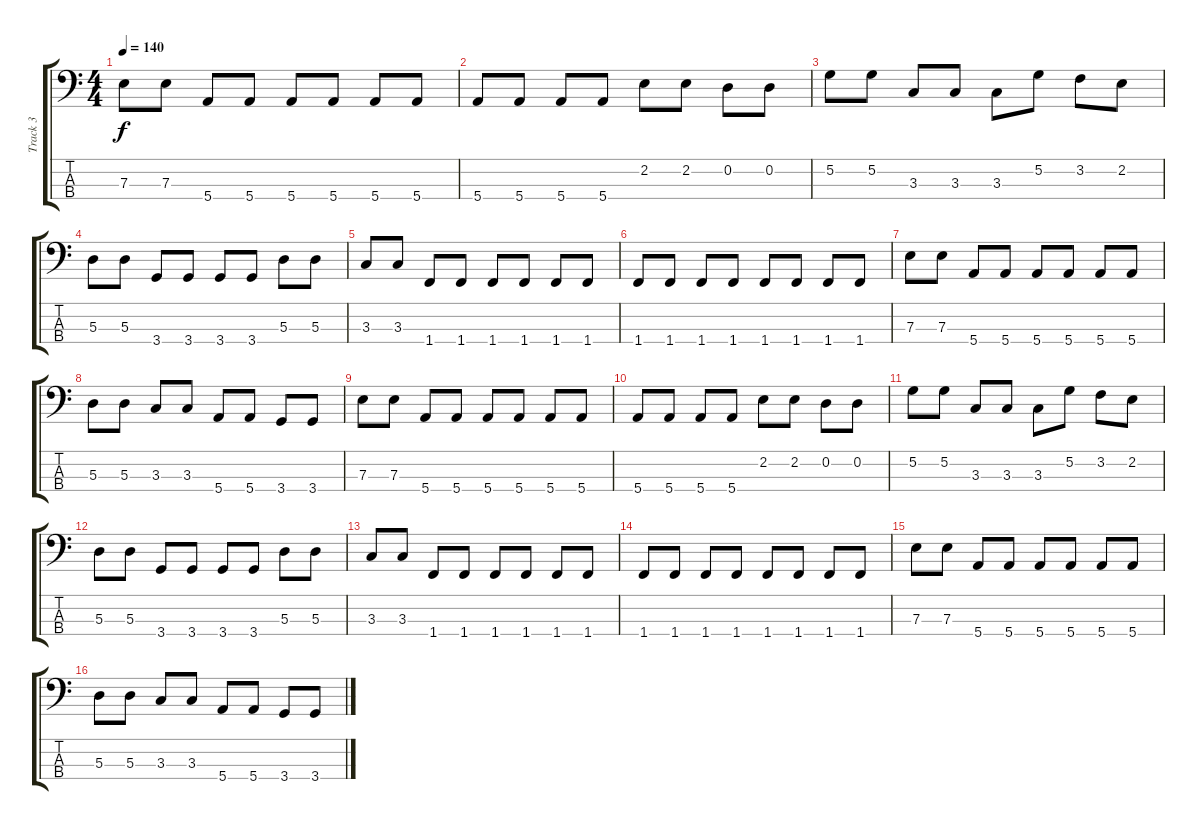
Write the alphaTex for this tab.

\track ("Track 3" "Track 3") {instrument electricbasspick}
\staff {score tabs}
\tuning (G2 D2 A1 E1) {hide}
\ts (4 4)
\tempo 140
\clef f4
\ks c
7.3.8{dy f} 7.3.8 5.4.8 5.4.8 5.4.8 5.4.8 5.4.8 5.4.8 |
5.4.8 5.4.8 5.4.8 5.4.8 2.2.8 2.2.8 0.2.8 0.2.8 |
5.2.8 5.2.8 3.3.8 3.3.8 3.3.8 5.2.8 3.2.8 2.2.8 |
5.3.8 5.3.8 3.4.8 3.4.8 3.4.8 3.4.8 5.3.8 5.3.8 |
3.3.8 3.3.8 1.4.8 1.4.8 1.4.8 1.4.8 1.4.8 1.4.8 |
1.4.8 1.4.8 1.4.8 1.4.8 1.4.8 1.4.8 1.4.8 1.4.8 |
7.3.8 7.3.8 5.4.8 5.4.8 5.4.8 5.4.8 5.4.8 5.4.8 |
5.3.8 5.3.8 3.3.8 3.3.8 5.4.8 5.4.8 3.4.8 3.4.8 |
7.3.8 7.3.8 5.4.8 5.4.8 5.4.8 5.4.8 5.4.8 5.4.8 |
5.4.8 5.4.8 5.4.8 5.4.8 2.2.8 2.2.8 0.2.8 0.2.8 |
5.2.8 5.2.8 3.3.8 3.3.8 3.3.8 5.2.8 3.2.8 2.2.8 |
5.3.8 5.3.8 3.4.8 3.4.8 3.4.8 3.4.8 5.3.8 5.3.8 |
3.3.8 3.3.8 1.4.8 1.4.8 1.4.8 1.4.8 1.4.8 1.4.8 |
1.4.8 1.4.8 1.4.8 1.4.8 1.4.8 1.4.8 1.4.8 1.4.8 |
7.3.8 7.3.8 5.4.8 5.4.8 5.4.8 5.4.8 5.4.8 5.4.8 |
5.3.8 5.3.8 3.3.8 3.3.8 5.4.8 5.4.8 3.4.8 3.4.8
